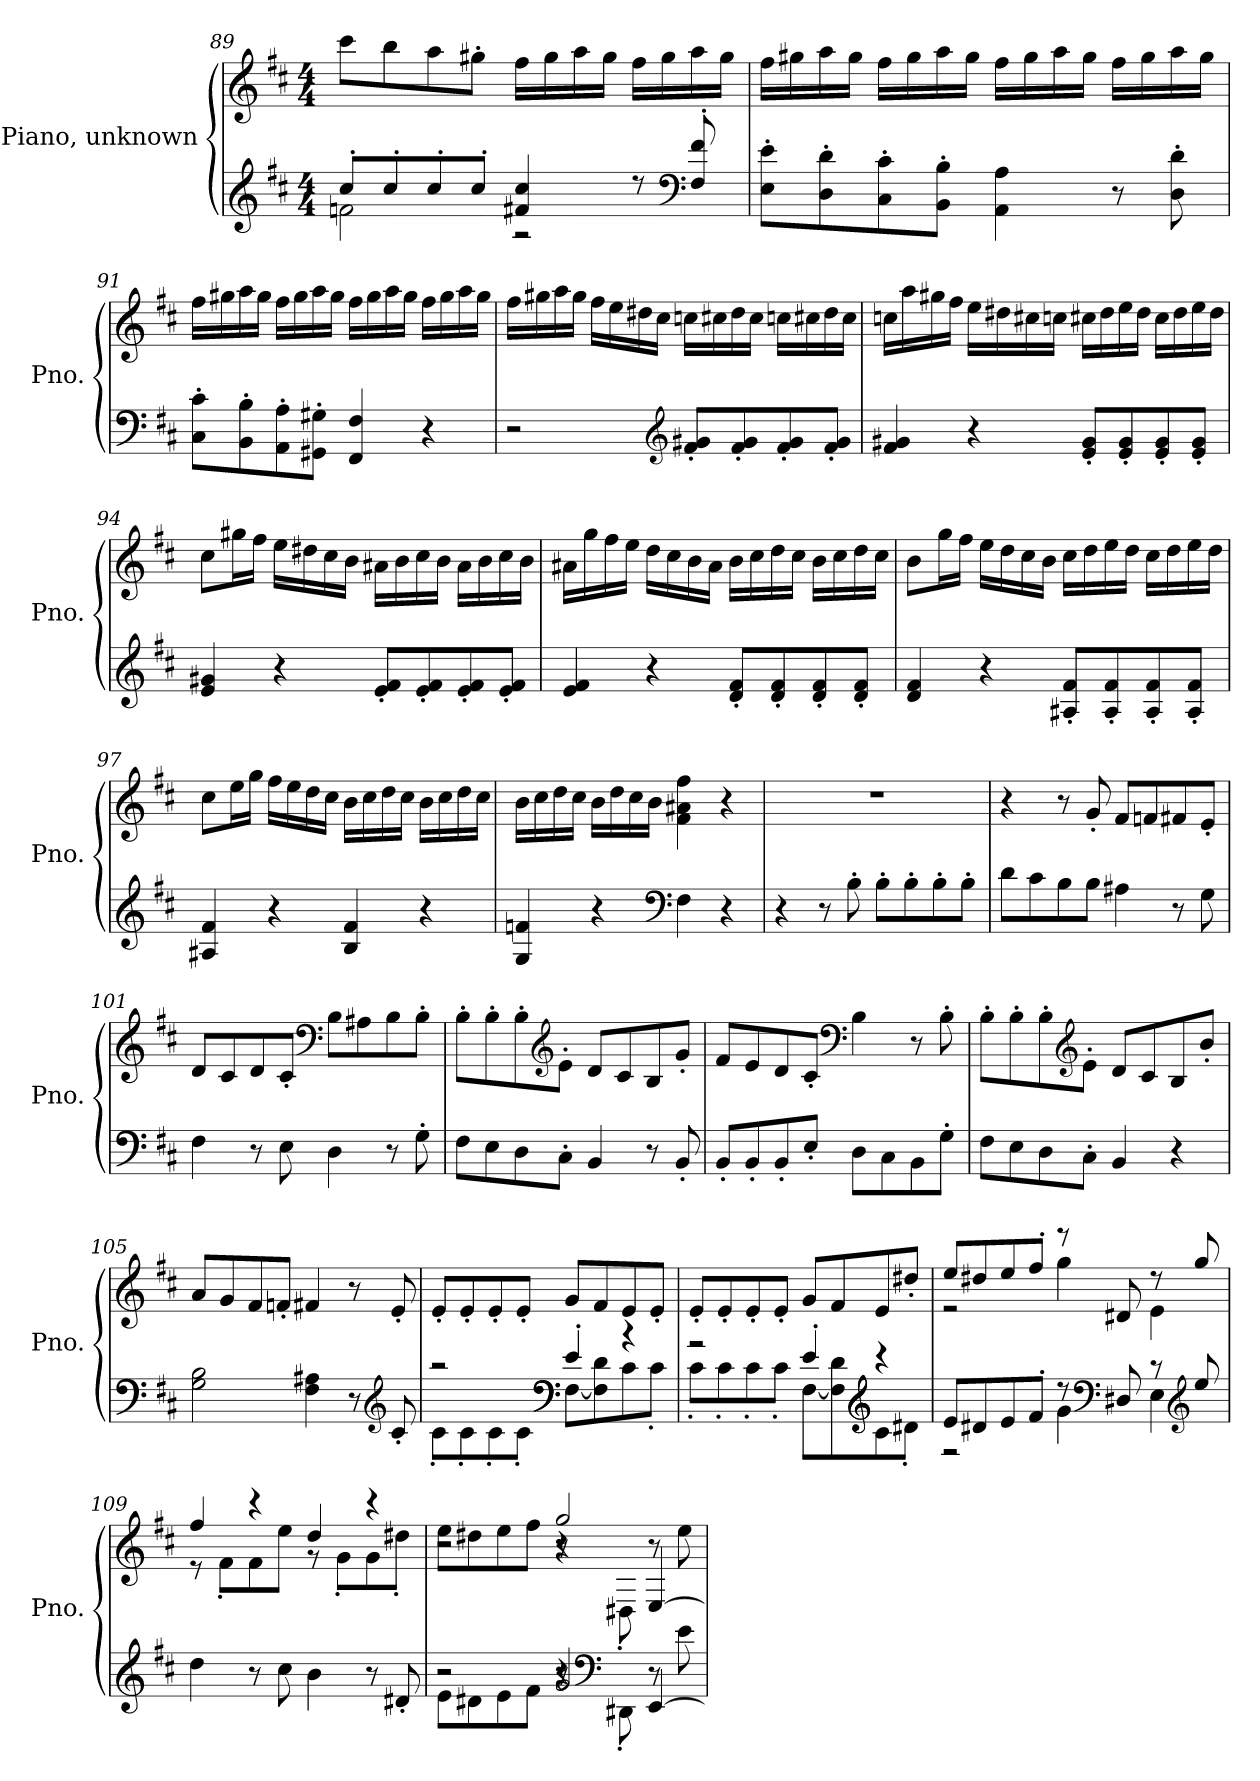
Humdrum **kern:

**kern	**kern
*part1	*part1
*staff2	*staff1
*I"Piano, unknown	*
*I'Pno.	*
!!LO:PB:g=z
*clefG2	*clefG2
*k[f#c#]	*k[f#c#]
*M4/4	*M4/4
=89	=89
*^	*
8cc#'/L	2fn\	8ccc#\L
8cc#'/	.	8bb\
8cc#'/	.	8aa\
8cc#'/J	.	8gg#X'\J
4f#X/ 4cc#/	2r	16ff#\LL
.	.	16gg#\
.	.	16aa\
.	.	16gg#\JJ
8r	.	16ff#\LL
.	.	16gg#\
*clefF4	*	*
8F#/' 8f#/'	.	16aa\
.	.	16gg#\JJ
*v	*v	*
=90	=90
8E\' 8e\'L	16ff#\LL
.	16gg#X\
8D\' 8d\'	16aa\
.	16gg#\JJ
8C#\' 8c#\'	16ff#\LL
.	16gg#\
8BB\' 8B\'J	16aa\
.	16gg#\JJ
4AA\ 4A\	16ff#\LL
.	16gg#\
.	16aa\
.	16gg#\JJ
8r	16ff#\LL
.	16gg#\
8D\' 8d\'	16aa\
.	16gg#\JJ
!!LO:LB:g=z
=91	=91
8C#\' 8c#\'L	16ff#\LL
.	16gg#X\
8BB\' 8B\'	16aa\
.	16gg#\JJ
8AA\' 8A\'	16ff#\LL
.	16gg#\
8GG#X\' 8G#X\'J	16aa\
.	16gg#\JJ
4FF#/ 4F#/	16ff#\LL
.	16gg#\
.	16aa\
.	16gg#\JJ
4r	16ff#\LL
.	16gg#\
.	16aa\
.	16gg#\JJ
=92	=92
2r	16ff#\LL
.	16gg#X\
.	16aa\
.	16gg#\JJ
.	16ff#\LL
.	16ee\
.	16dd#X\
.	16cc#\JJ
*clefG2	*
8f#/' 8g#X/'L	16ccn\LL
.	16cc#X\
8f#/' 8g#/'	16dd#\
.	16cc#\JJ
8f#/' 8g#/'	16ccn\LL
.	16cc#X\
8f#/' 8g#/'J	16dd#\
.	16cc#\JJ
!!LO:LB:g=z
=93	=93
4f#/ 4g#X/	16ccn\LL
.	16aa\
.	16gg#X\
.	16ff#\JJ
4r	16ee\LL
.	16dd#X\
.	16cc#X\
.	16ccn\JJ
8e/' 8g#/'L	16cc#X\LL
.	16dd#\
8e/' 8g#/'	16ee\
.	16dd#\JJ
8e/' 8g#/'	16cc#\LL
.	16dd#\
8e/' 8g#/'J	16ee\
.	16dd#\JJ
=94	=94
4e/ 4g#X/	8cc#\L
.	16gg#X\L
.	16ff#\JJ
4r	16ee\LL
.	16dd#X\
.	16cc#\
.	16b\JJ
8e/' 8f#/'L	16a#X\LL
.	16b\
8e/' 8f#/'	16cc#\
.	16b\JJ
8e/' 8f#/'	16a#\LL
.	16b\
8e/' 8f#/'J	16cc#\
.	16b\JJ
!!LO:LB:g=z
=95	=95
4e/ 4f#/	16a#X\LL
.	16gg\
.	16ff#\
.	16ee\JJ
4r	16dd\LL
.	16cc#\
.	16b\
.	16a#\JJ
8d/' 8f#/'L	16b\LL
.	16cc#\
8d/' 8f#/'	16dd\
.	16cc#\JJ
8d/' 8f#/'	16b\LL
.	16cc#\
8d/' 8f#/'J	16dd\
.	16cc#\JJ
=96	=96
4d/ 4f#/	8b\L
.	16gg\L
.	16ff#\JJ
4r	16ee\LL
.	16dd\
.	16cc#\
.	16b\JJ
8A#X/' 8f#/'L	16cc#\LL
.	16dd\
8A#/' 8f#/'	16ee\
.	16dd\JJ
8A#/' 8f#/'	16cc#\LL
.	16dd\
8A#/' 8f#/'J	16ee\
.	16dd\JJ
!!LO:LB:g=z
=97	=97
4A#X/ 4f#/	8cc#\L
.	16ee\L
.	16gg\JJ
4r	16ff#\LL
.	16ee\
.	16dd\
.	16cc#\JJ
4B/ 4f#/	16b\LL
.	16cc#\
.	16dd\
.	16cc#\JJ
4r	16b\LL
.	16cc#\
.	16dd\
.	16cc#\JJ
=98	=98
4G/ 4fn/	16b\LL
.	16cc#\
.	16dd\
.	16cc#\JJ
4r	16b\LL
.	16dd\
.	16cc#\
.	16b\JJ
*clefF4	*
4F#\	4f#\ 4a#X\ 4ff#\
4r	4r
=99	=99
4r	1r
8r	.
8B'\	.
8B'\L	.
8B'\	.
8B'\	.
8B'\J	.
=100	=100
8d\L	4r
8c#\	.
8B\	8r
8B\J	8g'/
4A#X\	8f#/L
.	8fn/
8r	8f#X/
8G\	8e'/J
!!LO:LB:g=z
=101	=101
4F#\	8d/L
.	8c#/
8r	8d/
8E\	8c#'/J
*	*clefF4
4D\	8B\L
.	8A#X\
8r	8B\
8G'\	8B'\J
=102	=102
8F#\L	8B'\L
8E\	8B'\
8D\	8B'\
*	*clefG2
8C#'\J	8e'\J
4BB/	8d/L
.	8c#/
8r	8B/
8BB'/	8g'/J
=103	=103
8BB'/L	8f#/L
8BB'/	8e/
8BB'/	8d/
8E'/J	8c#'/J
*	*clefF4
8D\L	4B\
8C#\	.
8BB\	8r
8G'\J	8B'\
=104	=104
8F#\L	8B'\L
8E\	8B'\
8D\	8B'\
*	*clefG2
8C#'\J	8e'\J
4BB/	8d/L
.	8c#/
4r	8B/
.	8b'/J
!!LO:PB:g=z
=105	=105
2G\ 2B\	8a/L
.	8g/
.	8f#/
.	8fn'/J
4F#\ 4A#X\	4f#X/
8r	8r
*clefG2	*
8c#'/	8e'/
=106	=106
*^	*
2r	8c#'\L	8e'/L
.	8c#'\	8e'/
.	8c#'\	8e'/
.	8c#'\J	8e'/J
*clefF4	*	*
4e'/	[8F#\L	8g/L
.	8F#\] 8d\	8f#/
4r	8c#\	8e/
.	8c#'\J	8e'/J
=107	=107	=107
2r	8c#'\L	8e'/L
.	8c#'\	8e'/
.	8c#'\	8e'/
.	8c#'\J	8e'/J
4e'/	[8F#\L	8g/L
.	8F#\] 8d\	8f#/
*clefG2	*	*
4r	8c#\	8e/
.	8d#X'\J	8dd#X'/J
!!LO:LB:g=z
=108	=108	=108
*	*	*^
8e/L	2r	8ee/L	2r
8d#X/	.	8dd#X/	.
8e/	.	8ee/	.
8f#'/J	.	8ff#'/J	.
8r	4g\	8r	4gg\
*clefF4	*	*	*
8D#X/	.	8d#X/	.
8r	4E\	8r	4e\
*clefG2	*	*	*
8ee/	.	8gg/	.
*v	*v	*	*
=109	=109	=109
4dd\	4ff#/	8r
.	.	8f#'\L
8r	4r	8f#\
8cc#\	.	8ee\J
4b\	4dd/	8r
.	.	8g'\L
8r	4r	8g\
8d#X'/	.	8dd#X'\J
=110	=110	=110
*^	*	*^
*	*^	*	*	*
2r	8e\L	2r	2r	8ee\L	2r
.	8d#X\	.	.	8dd#X\	.
.	8e\	.	.	8ee\	.
.	8f#\J	.	.	8ff#\J	.
2g/	8r	4r	2gg/	8r	4r
*clefF4	*	*	*	*	*
.	8DD#X'\	.	.	8D#X'\	.
.	8r	[4EE/	.	8r	[4E/
.	8e\	.	.	8ee\	.
*v	*v	*v	*	*	*
*	*v	*v	*v
=	=
*-	*-
